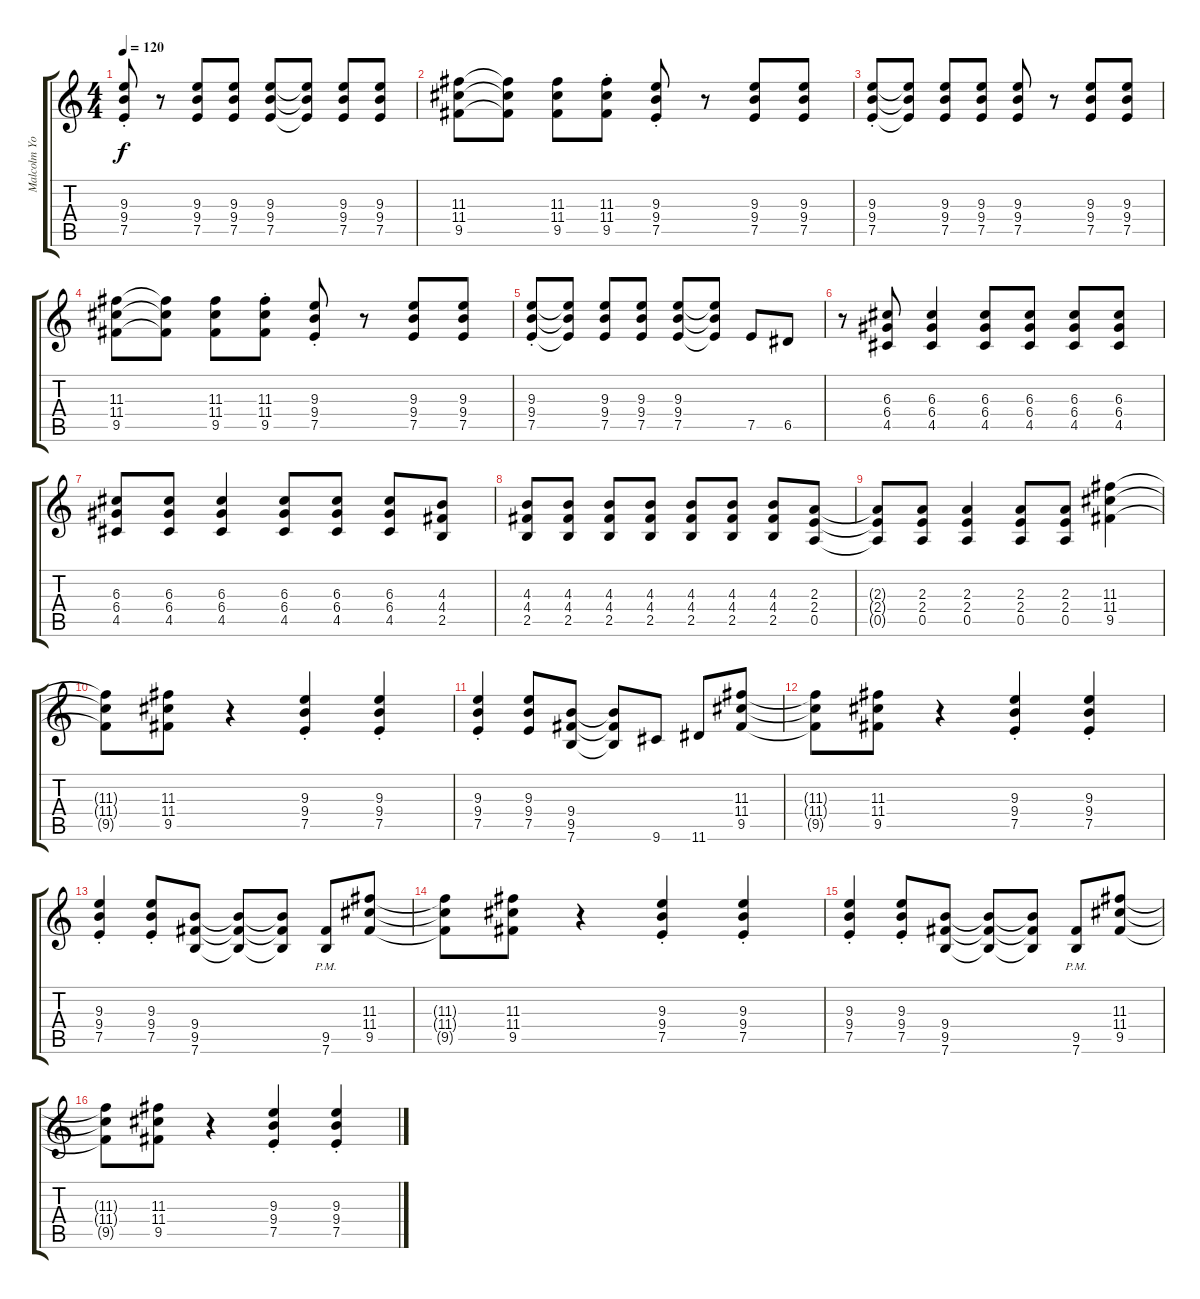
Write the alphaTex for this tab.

\track ("Malcolm Young" "Malcolm Yo") {instrument overdrivenguitar}
\staff {score tabs}
\tuning (E4 B3 G3 D3 A2 E2) {hide}
\ts (4 4)
\tempo 120
\clef g2
\ks c
(9.3 9.4{st} 7.5{st}).8{dy f} r.8 (9.3 9.4 7.5).8 (9.3 9.4 7.5).8 (9.3 9.4 7.5).8 (9.3{t} 9.4{t} 7.5{t}).8 (9.3 9.4 7.5).8 (9.3 9.4 7.5).8 |
(11.3 11.4 9.5).8 (11.3{t} 11.4{t} 9.5{t}).8 (11.3 11.4 9.5).8 (11.3 11.4{st} 9.5{st}).8 (9.3 9.4{st} 7.5{st}).8 r.8 (9.3 9.4 7.5).8 (9.3 9.4 7.5).8 |
(9.3 9.4{st} 7.5{st}).8 (9.3{t} 9.4{t} 7.5{t}).8 (9.3 9.4 7.5).8 (9.3 9.4 7.5).8 (9.3 9.4 7.5).8 r.8 (9.3 9.4 7.5).8 (9.3 9.4 7.5).8 |
(11.3 11.4 9.5).8 (11.3{t} 11.4{t} 9.5{t}).8 (11.3 11.4 9.5).8 (11.3 11.4{st} 9.5{st}).8 (9.3 9.4{st} 7.5{st}).8 r.8 (9.3 9.4 7.5).8 (9.3 9.4 7.5).8 |
(9.3 9.4{st} 7.5{st}).8 (9.3{t} 9.4{t} 7.5{t}).8 (9.3 9.4 7.5).8 (9.3 9.4 7.5).8 (9.3 9.4 7.5).8 (9.3{t} 9.4{t} 7.5{t}).8 7.5.8 6.5.8 |
r.8 (6.3 6.4 4.5).8 (6.3 6.4 4.5).4 (6.3 6.4 4.5).8 (6.3 6.4 4.5).8 (6.3 6.4 4.5).8 (6.3 6.4 4.5).8 |
(6.3 6.4 4.5).8 (6.3 6.4 4.5).8 (6.3 6.4 4.5).4 (6.3 6.4 4.5).8 (6.3 6.4 4.5).8 (6.3 6.4 4.5).8 (4.3 4.4 2.5).8 |
(4.3 4.4 2.5).8 (4.3 4.4 2.5).8 (4.3 4.4 2.5).8 (4.3 4.4 2.5).8 (4.3 4.4 2.5).8 (4.3 4.4 2.5).8 (4.3 4.4 2.5).8 (2.3 2.4 0.5).8 |
(2.3{t} 2.4{t} 0.5{t}).8 (2.3 2.4 0.5).8 (2.3 2.4 0.5).4 (2.3 2.4 0.5).8 (2.3 2.4 0.5).8 (11.3 11.4 9.5).4 |
(11.3{t} 11.4{t} 9.5{t}).8 (11.3 11.4 9.5).8 r.4 (9.3 9.4{st} 7.5{st}).4 (9.3 9.4{st} 7.5{st}).4 |
(9.3 9.4{st} 7.5{st}).4 (9.3 9.4 7.5).8 (9.4 9.5 7.6).8 (9.4{t} 9.5{t} 7.6{t}).8 9.6.8 11.6.8 (11.3 11.4 9.5).8 |
(11.3{t} 11.4{t} 9.5{t}).8 (11.3 11.4 9.5).8 r.4 (9.3{st} 9.4{st} 7.5{st}).4 (9.3{st} 9.4{st} 7.5{st}).4 |
(9.3{st} 9.4{st} 7.5{st}).4 (9.3{st} 9.4 7.5).8 (9.4 9.5 7.6).8 (9.4{t} 9.5{t} 7.6{t}).8 (9.4{t} 9.5{t} 7.6{t}).8 (9.5{pm} 7.6{pm}).8 (11.3 11.4 9.5).8 |
(11.3{t} 11.4{t} 9.5{t}).8 (11.3 11.4 9.5).8 r.4 (9.3{st} 9.4{st} 7.5{st}).4 (9.3{st} 9.4{st} 7.5{st}).4 |
(9.3{st} 9.4{st} 7.5{st}).4 (9.3{st} 9.4 7.5).8 (9.4 9.5 7.6).8 (9.4{t} 9.5{t} 7.6{t}).8 (9.4{t} 9.5{t} 7.6{t}).8 (9.5{pm} 7.6{pm}).8 (11.3 11.4 9.5).8 |
(11.3{t} 11.4{t} 9.5{t}).8 (11.3 11.4 9.5).8 r.4 (9.3{st} 9.4{st} 7.5{st}).4 (9.3{st} 9.4{st} 7.5{st}).4
